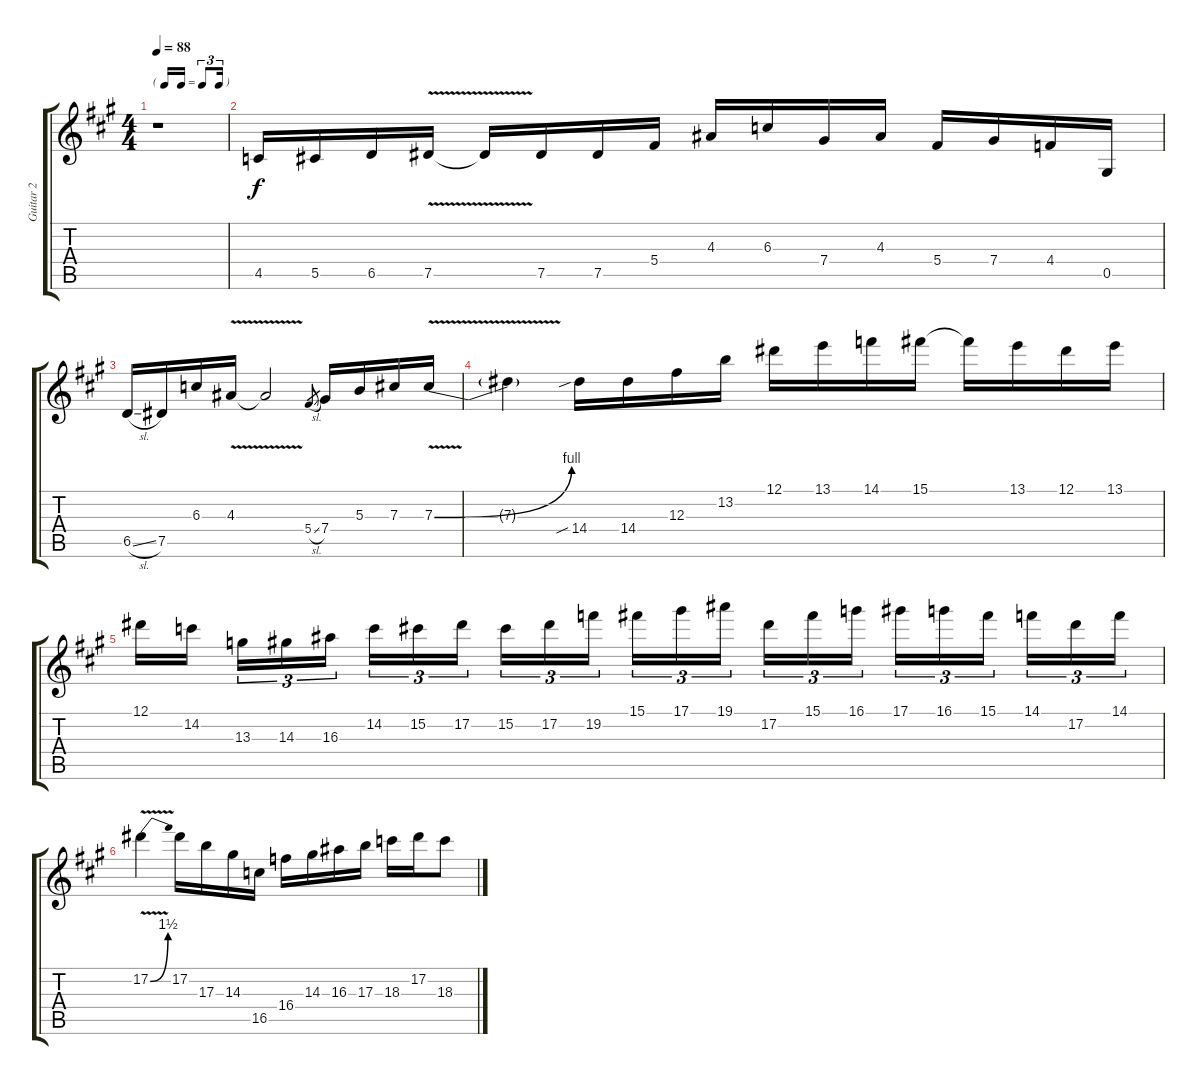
\track ("Guitar 2" "Guitar 2") {instrument overdrivenguitar}
\staff {score tabs}
\tuning (Eb4 Bb3 Gb3 Db3 Ab2 Eb2) {hide}
\ts (4 4)
\tf triplet16th
\tempo 88
\clef g2
\ks a
r.1{dy mp} |
4.5.16{dy f} 5.5.16 6.5.16 7.5{v}.16 7.5{t}.16 7.5.16 7.5.16 5.4.16 4.3.16 6.3.16 7.4.16 4.3.16 5.4.16 7.4.16 4.4.16 0.5.16 |
6.5{sl}.16 7.5.16 6.3.16 4.3{v}.16 4.3{t}.2 5.4{sl}.8{gr} 7.4.16 5.3.16 7.3.16 7.3{be (bend 0 0 60 4) v}.16 |
7.3{t}.4 14.4{sib}.16 14.4.16 12.3.16 13.2.16 12.1.16 13.1.16 14.1.16 15.1.16 15.1{t}.16 13.1.16 12.1.16 13.1.16 |
12.1.16 14.2.16{beam splitsecondary} 13.3.16{tu (3 2)} 14.3.16{tu (3 2)} 16.3.16{tu (3 2)} 14.2.16{tu (3 2)} 15.2.16{tu (3 2)} 17.2.16{tu (3 2) beam splitsecondary} 15.2.16{tu (3 2)} 17.2.16{tu (3 2)} 19.2.16{tu (3 2)} 15.1.16{tu (3 2)} 17.1.16{tu (3 2)} 19.1.16{tu (3 2) beam splitsecondary} 17.2.16{tu (3 2)} 15.1.16{tu (3 2)} 16.1.16{tu (3 2)} 17.1.16{tu (3 2)} 16.1.16{tu (3 2)} 15.1.16{tu (3 2) beam splitsecondary} 14.1.16{tu (3 2)} 17.2.16{tu (3 2)} 14.1.16{tu (3 2)} |
17.2{be (bend 0 0 60 6) v}.4 17.2.16 17.3.16 14.3.16 16.5.16 16.4.16 14.3.16 16.3.16 17.3.16 18.3.16 17.2.16 18.3.8
